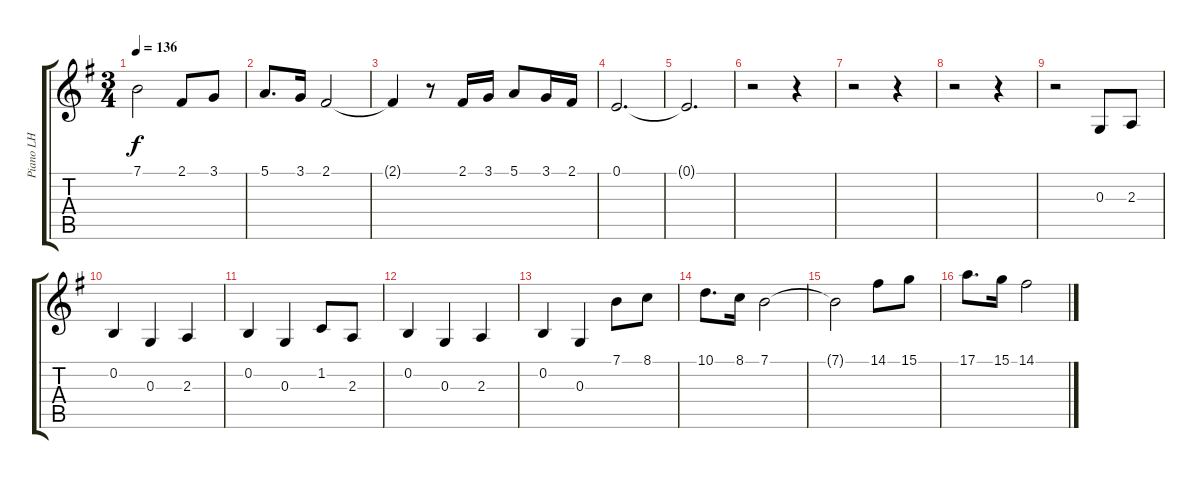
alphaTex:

\track ("Piano LH" "Piano LH") {instrument acousticgrandpiano}
\staff {score tabs}
\tuning (E4 B3 G3 D3 A2 E2) {hide}
\ts (3 4)
\tempo 136
\clef g2
\ks g
7.1{t}.2{dy f} 2.1.8 3.1.8 |
5.1.8{d} 3.1.16 2.1.2 |
2.1{t}.4 r.8 2.1.16 3.1.16 5.1.8 3.1.16 2.1.16 |
0.1.2{d} |
0.1{t}.2{d} |
r.2 r.4 |
r.2 r.4 |
r.2 r.4 |
r.2 0.3.8 2.3.8 |
0.2.4 0.3.4 2.3.4 |
0.2.4 0.3.4 1.2.8 2.3.8 |
0.2.4 0.3.4 2.3.4 |
0.2.4 0.3.4 7.1.8 8.1.8 |
10.1.8{d} 8.1.16 7.1.2 |
7.1{t}.2 14.1.8 15.1.8 |
17.1.8{d} 15.1.16 14.1.2
